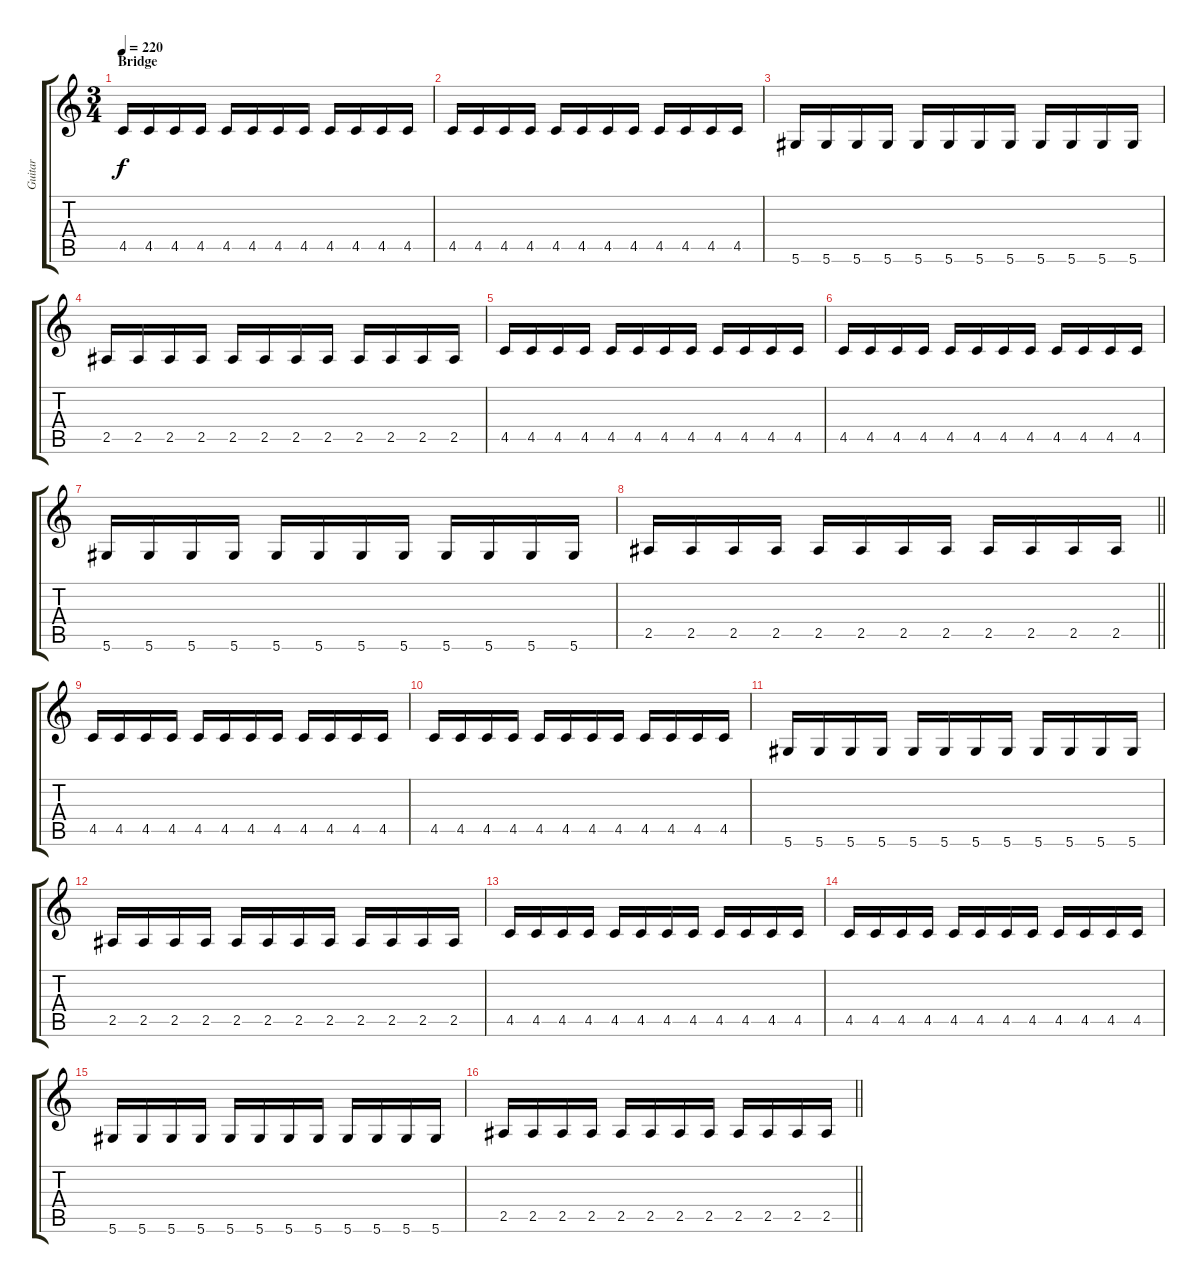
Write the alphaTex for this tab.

\track ("Guitar" "Guitar") {instrument distortionguitar}
\staff {score tabs}
\tuning (Eb4 Bb3 Gb3 Db3 Ab2 Eb2) {hide}
\ts (3 4)
\section ("" "Bridge")
\tempo 220
\clef g2
\ks c
4.5.16{dy f} 4.5.16 4.5.16 4.5.16 4.5.16{balance 16} 4.5.16 4.5.16 4.5.16 4.5.16{balance 8} 4.5.16 4.5.16 4.5.16 |
4.5.16 4.5.16 4.5.16 4.5.16 4.5.16{balance 16} 4.5.16 4.5.16{balance 8} 4.5.16 4.5.16 4.5.16 4.5.16 4.5.16 |
5.6.16 5.6.16 5.6.16 5.6.16 5.6.16 5.6.16 5.6.16 5.6.16 5.6.16 5.6.16 5.6.16 5.6.16 |
2.5.16 2.5.16 2.5.16 2.5.16 2.5.16 2.5.16 2.5.16 2.5.16 2.5.16 2.5.16 2.5.16 2.5.16 |
4.5.16 4.5.16 4.5.16 4.5.16 4.5.16{balance 16} 4.5.16 4.5.16 4.5.16 4.5.16{balance 8} 4.5.16 4.5.16 4.5.16 |
4.5.16 4.5.16 4.5.16 4.5.16 4.5.16{balance 16} 4.5.16 4.5.16{balance 8} 4.5.16 4.5.16 4.5.16 4.5.16 4.5.16 |
5.6.16 5.6.16 5.6.16 5.6.16 5.6.16 5.6.16 5.6.16 5.6.16 5.6.16 5.6.16 5.6.16 5.6.16 |
\barLineRight lightlight
2.5.16 2.5.16 2.5.16 2.5.16 2.5.16 2.5.16 2.5.16 2.5.16 2.5.16 2.5.16 2.5.16 2.5.16 |
4.5.16 4.5.16 4.5.16 4.5.16 4.5.16{balance 16} 4.5.16 4.5.16 4.5.16 4.5.16{balance 8} 4.5.16 4.5.16 4.5.16 |
4.5.16 4.5.16 4.5.16 4.5.16 4.5.16{balance 16} 4.5.16 4.5.16{balance 8} 4.5.16 4.5.16 4.5.16 4.5.16 4.5.16 |
5.6.16 5.6.16 5.6.16 5.6.16 5.6.16 5.6.16 5.6.16 5.6.16 5.6.16 5.6.16 5.6.16 5.6.16 |
2.5.16 2.5.16 2.5.16 2.5.16 2.5.16 2.5.16 2.5.16 2.5.16 2.5.16 2.5.16 2.5.16 2.5.16 |
4.5.16 4.5.16 4.5.16 4.5.16 4.5.16{balance 16} 4.5.16 4.5.16 4.5.16 4.5.16{balance 8} 4.5.16 4.5.16 4.5.16 |
4.5.16 4.5.16 4.5.16 4.5.16 4.5.16{balance 16} 4.5.16 4.5.16{balance 8} 4.5.16 4.5.16 4.5.16 4.5.16 4.5.16 |
5.6.16 5.6.16 5.6.16 5.6.16 5.6.16 5.6.16 5.6.16 5.6.16 5.6.16 5.6.16 5.6.16 5.6.16 |
\barLineRight lightlight
2.5.16 2.5.16 2.5.16 2.5.16 2.5.16 2.5.16 2.5.16 2.5.16 2.5.16 2.5.16 2.5.16 2.5.16
